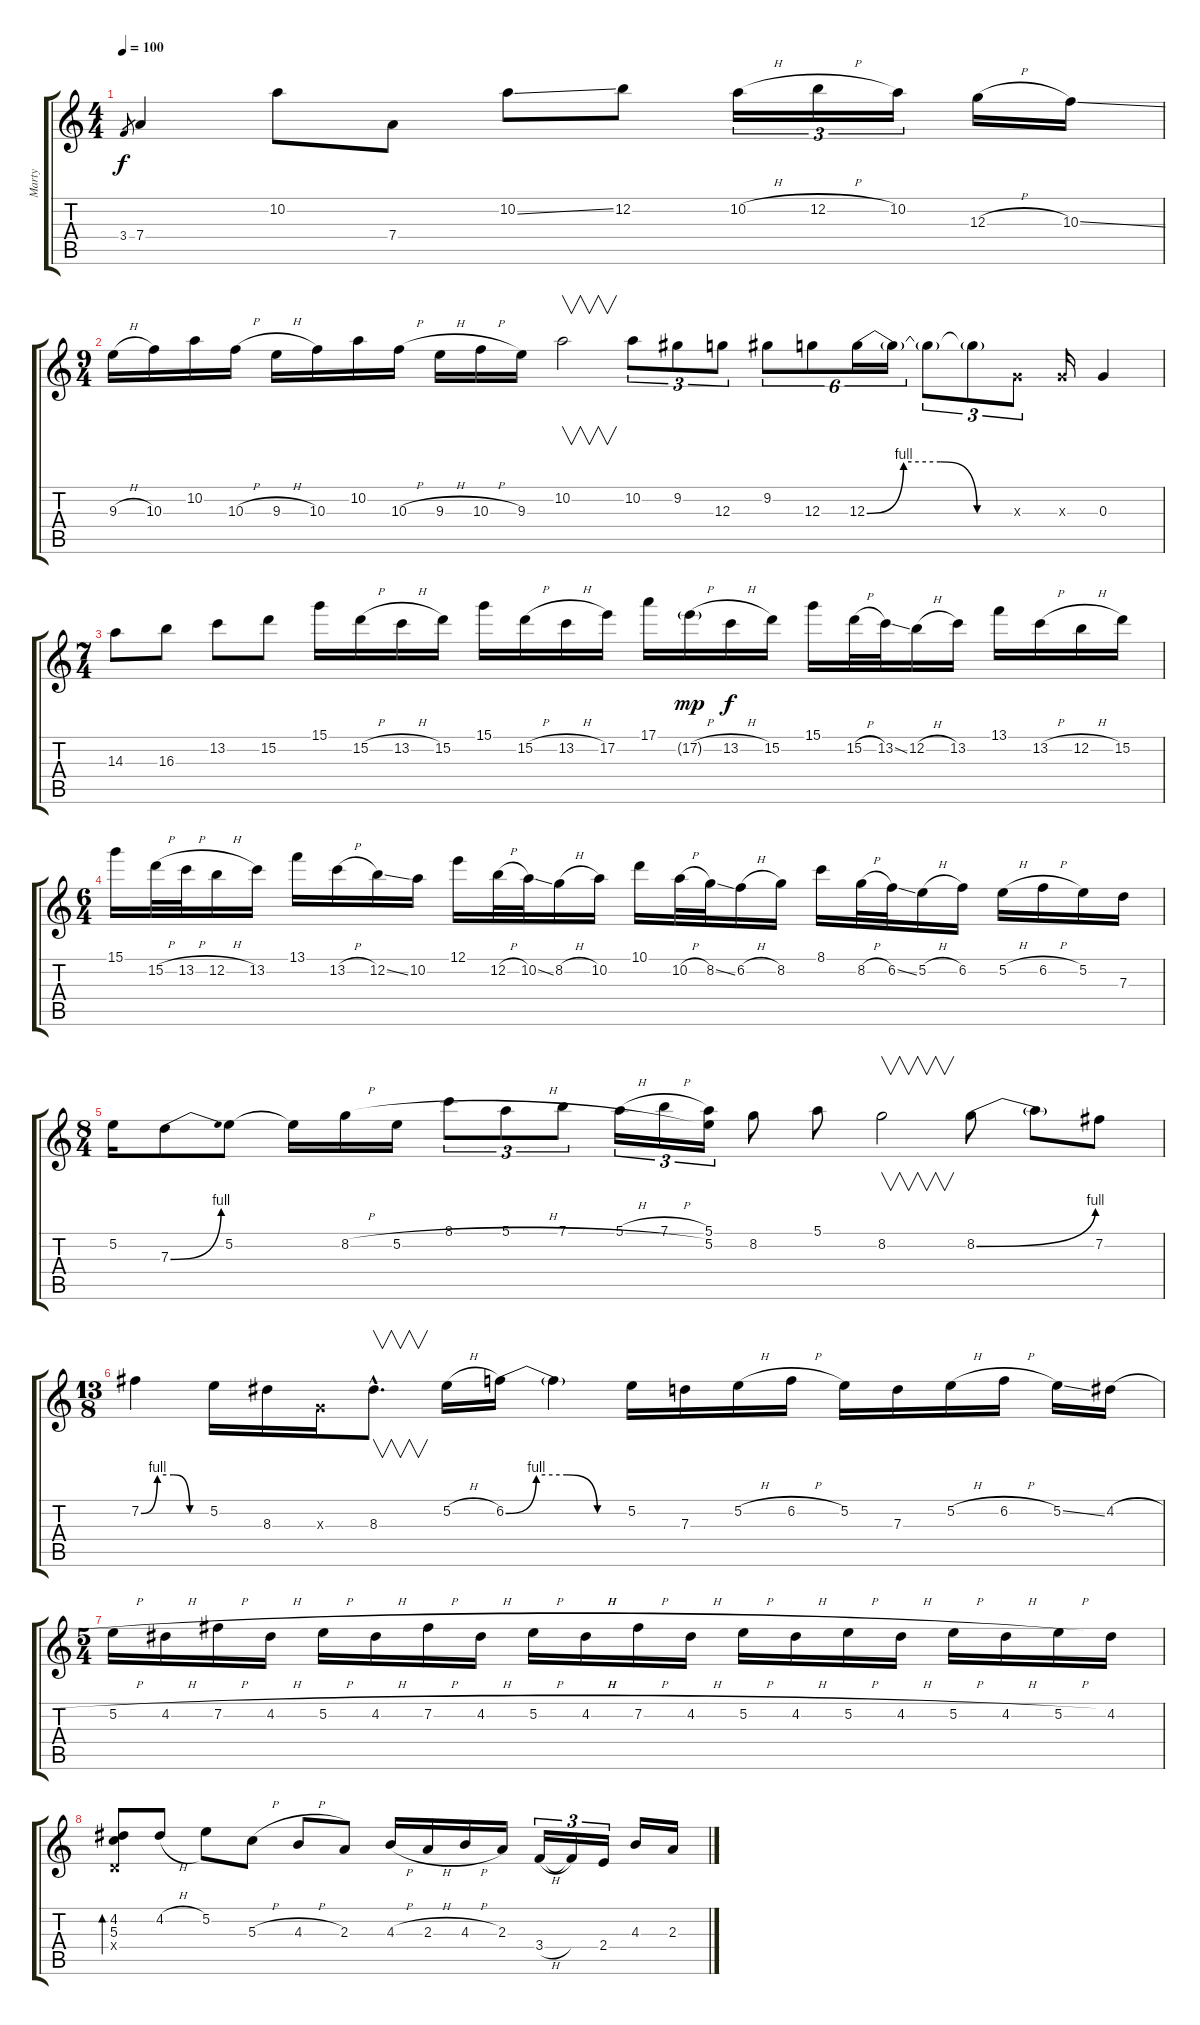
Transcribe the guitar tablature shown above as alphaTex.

\track ("Marty" "Marty") {instrument distortionguitar}
\staff {score tabs}
\tuning (E4 B3 G3 D3 A2 E2) {hide}
\ts (4 4)
\tempo 100
\clef g2
\ks c
3.4.8{gr dy f} 7.4.4 10.2.8 7.4.8 10.2{ss}.8 12.2.8 10.2{h}.16{tu (3 2)} 12.2{h}.16{tu (3 2)} 10.2.16{tu (3 2)} 12.3{h}.16 10.3{ss}.16 |
\ts (9 4)
9.3{h}.16 10.3.16 10.2.16 10.3{h}.16 9.3{h}.16 10.3.16 10.2.16 10.3{h}.16 9.3{h}.16 10.3{h}.16 9.3.16 10.2.2{v} 10.2.8{tu (3 2)} 9.2.8{tu (3 2)} 12.3.8{tu (3 2)} 9.2.8{tu (6 4)} 12.3.8{tu (6 4)} 12.3{be (custom 0 0 15 4 30 4 45 0 60 0)}.16{tu (6 4)} 12.3{t}.16{tu (6 4)} 12.3{t}.8{tu (3 2)} 12.3{t}.8{tu (3 2)} 0.3{x}.8{tu (3 2)} 0.3{x}.16 0.3.4 |
\ts (7 4)
14.3.8 16.3.8 13.2.8 15.2.8 15.1.16 15.2{h}.16 13.2{h}.16 15.2.16 15.1.16 15.2{h}.16 13.2{h}.16 17.2.16 17.1.16 17.2{h g}.16{dy mp} 13.2{h}.16{dy f} 15.2.16 15.1.16 15.2{h}.32 13.2{ss}.32 12.2{h}.16 13.2.16 13.1.16 13.2{h}.16 12.2{h}.16 15.2.16 |
\ts (6 4)
15.1.16 15.2{h}.32 13.2{h}.32 12.2{h}.16 13.2.16 13.1.16 13.2{h}.16 12.2{ss}.16 10.2.16 12.1.16 12.2{h}.32 10.2{ss}.32 8.2{h}.16 10.2.16 10.1.16 10.2{h}.32 8.2{ss}.32 6.2{h}.16 8.2.16 8.1.16 8.2{h}.32 6.2{ss}.32 5.2{h}.16 6.2.16 5.2{h}.16 6.2{h}.16 5.2.16 7.3.16 |
\ts (8 4)
5.2.16 7.3{be (bend 0 0 60 4)}.8 5.2.8 5.2{t}.16 8.2{h}.16 5.2{h}.16 8.1.8{tu (3 2)} 5.1.8{tu (3 2)} 7.1.8{tu (3 2)} 5.1{h}.16{tu (3 2)} 7.1{h}.16{tu (3 2)} (5.1 5.2).16{tu (3 2)} 8.2.8 5.1.8 8.2.2{v} 8.2{be (bend 0 0 60 4)}.8 8.2{t}.8 7.2.8 |
\ts (13 8)
7.2{be (custom 0 0 15 4 30 4 45 0 60 0)}.4 5.2.16 8.3.16 0.3{x}.16 8.3{hac}.8{v d} 5.2{h}.16 6.2{be (custom 0 0 15 4 30 4 45 0 60 0)}.16 6.2{t}.4 5.2.16 7.3.16 5.2{h}.16 6.2{h}.16 5.2.16 7.3.16 5.2{h}.16 6.2{h}.16 5.2{ss}.16 4.2{h}.16 |
\ts (5 4)
5.2{h}.16 4.2{h}.16 7.2{h}.16 4.2{h}.16 5.2{h}.16 4.2{h}.16 7.2{h}.16 4.2{h}.16 5.2{h}.16 4.2{h}.16 7.2{h}.16 4.2{h}.16 5.2{h}.16 4.2{h}.16 5.2{h}.16 4.2{h}.16 5.2{h}.16 4.2{h}.16 5.2{h}.16 4.2.16 |
(4.2 5.3 0.4{x}).8{bd 480} 4.2{h}.8 5.2.8 5.3{h}.8 4.3{h}.8 2.3.8 4.3{h}.16 2.3{h}.16 4.3{h}.16 2.3.16 3.4{h}.16{tu (3 2)} 3.4{t}.16{tu (3 2)} 2.4.16{tu (3 2)} 4.3.16 2.3.16
